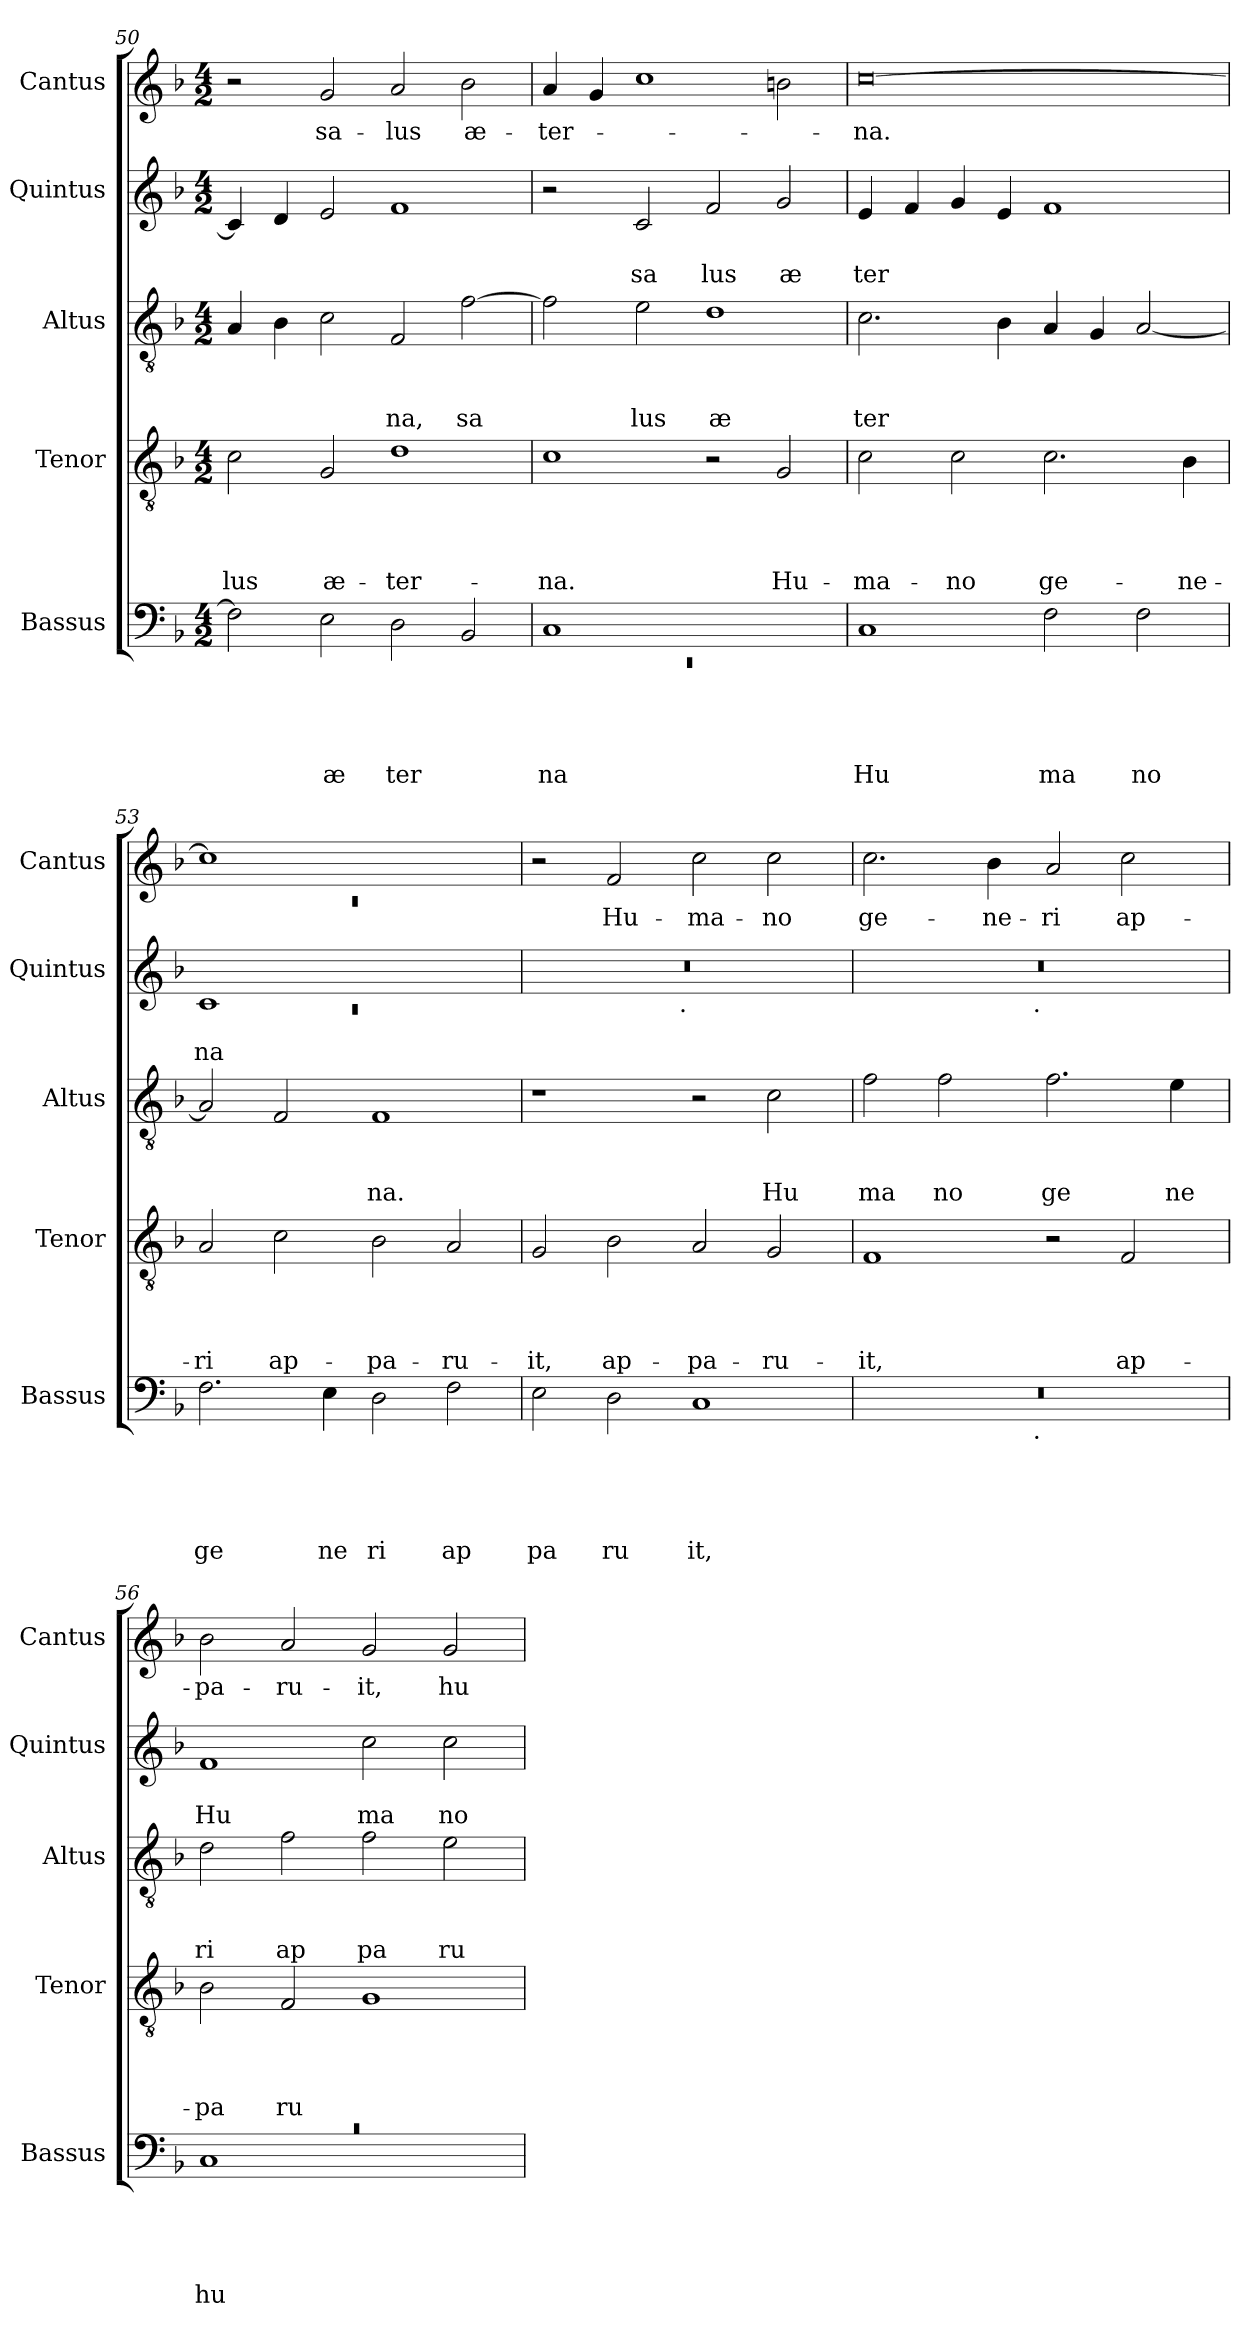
**kern	**text	**text	**text	**text	**text	**kern	**text	**text	**text	**text	**kern	**text	**text	**text	**kern	**text	**text	**kern	**text
*part5	*part5	*part5	*part5	*part5	*part5	*part4	*part4	*part4	*part4	*part4	*part3	*part3	*part3	*part3	*part2	*part2	*part2	*part1	*part1
*staff5	*staff5	*staff5	*staff5	*staff5	*staff5	*staff4	*staff4	*staff4	*staff4	*staff4	*staff3	*staff3	*staff3	*staff3	*staff2	*staff2	*staff2	*staff1	*staff1
*I"Bassus	*	*	*	*	*	*I"Tenor	*	*	*	*	*I"Altus	*	*	*	*I"Quintus	*	*	*I"Cantus	*
*I'Bassus	*	*	*	*	*	*I'Tenor	*	*	*	*	*I'Altus	*	*	*	*I'Quintus	*	*	*I'Cantus	*
*clefF4	*	*	*	*	*	*clefGv2	*	*	*	*	*clefGv2	*	*	*	*clefG2	*	*	*clefG2	*
*k[b-]	*	*	*	*	*	*k[b-]	*	*	*	*	*k[b-]	*	*	*	*k[b-]	*	*	*k[b-]	*
*F:	*	*	*	*	*	*F:	*	*	*	*	*F:	*	*	*	*F:	*	*	*F:	*
*M4/2	*	*	*	*	*	*M4/2	*	*	*	*	*M4/2	*	*	*	*M4/2	*	*	*M4/2	*
=50	=50	=50	=50	=50	=50	=50	=50	=50	=50	=50	=50	=50	=50	=50	=50	=50	=50	=50	=50
!	!	!	!	!	!	!	!	!	!	!LO:LY:b	!	!	!	!	!	!	!	!	!
2F\]	.	.	.	.	.	2c\	.	.	.	-lus	4A/	.	.	.	4c/]	.	.	2r	.
.	.	.	.	.	.	.	.	.	.	.	4B-\	.	.	.	4d/	.	.	.	.
!	!	!	!	!	!LO:LY:b	!	!	!	!	!LO:LY:b	!	!	!	!	!	!	!	!	!LO:LY:b
2E\	.	.	.	.	æ	2G/	.	.	.	æ-	2c\	.	.	.	2e/	.	.	2g/	sa-
!	!	!	!	!	!LO:LY:b	!	!	!	!	!LO:LY:b	!	!	!	!LO:LY:b	!	!	!	!	!LO:LY:b
2D\	.	.	.	.	ter	1d	.	.	.	-ter-	2F/	.	.	na,	1f	.	.	2a/	-lus
!	!	!	!	!	!	!	!	!	!	!	!	!	!	!LO:LY:b	!	!	!	!	!LO:LY:b
2BB-/	.	.	.	.	.	.	.	.	.	.	[>2f\	.	.	sa	.	.	.	2b-\	æ-
=51	=51	=51	=51	=51	=51	=51	=51	=51	=51	=51	=51	=51	=51	=51	=51	=51	=51	=51	=51
*^	*	*	*	*	*	*	*	*	*	*	*	*	*	*	*	*	*	*	*
!	!LO:N:vis=1	!	!	!	!	!LO:LY:b	!	!	!	!	!LO:LY:b	!	!	!	!	!	!	!	!	!LO:LY:b
1C	0rEE	.	.	.	.	na	1c	.	.	.	-na.	2f\]	.	.	.	2r	.	.	4a/	-ter-
.	.	.	.	.	.	.	.	.	.	.	.	.	.	.	.	.	.	.	4g/	.
!	!	!	!	!	!	!	!	!	!	!	!	!	!	!	!LO:LY:b	!	!	!LO:LY:b	!	!
.	.	.	.	.	.	.	.	.	.	.	.	2e\	.	.	lus	2c/	.	sa	1cc	.
!	!	!	!	!	!	!	!	!	!	!	!	!	!	!	!LO:LY:b	!	!	!LO:LY:b	!	!
1ryy	.	.	.	.	.	.	2r	.	.	.	.	1d	.	.	æ	2f/	.	lus	.	.
!	!	!	!	!	!	!	!	!	!	!	!LO:LY:b	!	!	!	!	!	!	!LO:LY:b	!	!
.	.	.	.	.	.	.	2G/	.	.	.	Hu-	.	.	.	.	2g/	.	æ	2b\	.
*v	*v	*	*	*	*	*	*	*	*	*	*	*	*	*	*	*	*	*	*	*
=52	=52	=52	=52	=52	=52	=52	=52	=52	=52	=52	=52	=52	=52	=52	=52	=52	=52	=52	=52
!	!	!	!	!	!LO:LY:b	!	!	!	!	!LO:LY:b	!	!	!	!LO:LY:b	!	!	!LO:LY:b	!	!LO:LY:b
1C	.	.	.	.	Hu	2c\	.	.	.	-ma-	2.c\	.	.	ter	4e/	.	ter	[>0cc	-na.
.	.	.	.	.	.	.	.	.	.	.	.	.	.	.	4f/	.	.	.	.
!	!	!	!	!	!	!	!	!	!	!LO:LY:b	!	!	!	!	!	!	!	!	!
.	.	.	.	.	.	2c\	.	.	.	-no	.	.	.	.	4g/	.	.	.	.
.	.	.	.	.	.	.	.	.	.	.	4B-\	.	.	.	4e/	.	.	.	.
!	!	!	!	!	!LO:LY:b	!	!	!	!	!LO:LY:b	!	!	!	!	!	!	!	!	!
2F\	.	.	.	.	ma	2.c\	.	.	.	ge-	4A/	.	.	.	1f	.	.	.	.
.	.	.	.	.	.	.	.	.	.	.	4G/	.	.	.	.	.	.	.	.
!	!	!	!	!	!LO:LY:b	!	!	!	!	!	!	!	!	!	!	!	!	!	!
2F\	.	.	.	.	no	.	.	.	.	.	[<2A/	.	.	.	.	.	.	.	.
!	!	!	!	!	!	!	!	!	!	!LO:LY:b	!	!	!	!	!	!	!	!	!
.	.	.	.	.	.	4B-\	.	.	.	-ne-	.	.	.	.	.	.	.	.	.
=53	=53	=53	=53	=53	=53	=53	=53	=53	=53	=53	=53	=53	=53	=53	=53	=53	=53	=53	=53
*	*	*	*	*	*	*	*	*	*	*	*	*	*	*	*^	*	*	*^	*
!	!	!	!	!	!LO:LY:b	!	!	!	!	!LO:LY:b	!	!	!	!	!	!LO:N:vis=1	!	!LO:LY:b	!	!LO:N:vis=1	!
2.F\	.	.	.	.	ge	2A/	.	.	.	-ri	2A/]	.	.	.	1c	0rc	.	na	1cc]	0rc	.
!	!	!	!	!	!	!	!	!	!	!LO:LY:b	!	!	!	!	!	!	!	!	!	!	!
.	.	.	.	.	.	2c\	.	.	.	ap-	2F/	.	.	.	.	.	.	.	.	.	.
!	!	!	!	!	!LO:LY:b	!	!	!	!	!	!	!	!	!	!	!	!	!	!	!	!
4E\	.	.	.	.	ne	.	.	.	.	.	.	.	.	.	.	.	.	.	.	.	.
!	!	!	!	!	!LO:LY:b	!	!	!	!	!LO:LY:b	!	!	!	!LO:LY:b	!	!	!	!	!	!	!
2D\	.	.	.	.	ri	2B-\	.	.	.	-pa-	1F	.	.	na.	1ryy	.	.	.	1ryy	.	.
!	!	!	!	!	!LO:LY:b	!	!	!	!	!LO:LY:b	!	!	!	!	!	!	!	!	!	!	!
2F\	.	.	.	.	ap	2A/	.	.	.	-ru-	.	.	.	.	.	.	.	.	.	.	.
*	*	*	*	*	*	*	*	*	*	*	*	*	*	*	*	*	*	*	*v	*v	*
=54	=54	=54	=54	=54	=54	=54	=54	=54	=54	=54	=54	=54	=54	=54	=54	=54	=54	=54	=54	=54
!	!	!	!	!	!LO:LY:b	!	!	!	!	!LO:LY:b	!	!	!	!	!	!	!	!	!	!
2E\	.	.	.	.	pa	2G/	.	.	.	-it,	1r	.	.	.	0r	2ryy	.	.	2r	.
!	!	!	!	!	!LO:LY:b	!	!	!	!	!LO:LY:b	!	!	!	!	!	!	!	!	!	!LO:LY:b
2D\	.	.	.	.	ru	2B-\	.	.	.	ap-	.	.	.	.	.	4...ryy	.	.	2f/	Hu-
!	!	!	!	!	!	!	!	!	!	!	!	!	!	!	!	!LO:TX:b:t=.	!	!	!	!
.	.	.	.	.	.	.	.	.	.	.	.	.	.	.	.	1ryy	.	.	.	.
!	!	!	!	!	!LO:LY:b	!	!	!	!	!LO:LY:b	!	!	!	!	!	!	!	!	!	!LO:LY:b
1C	.	.	.	.	it,	2A/	.	.	.	-pa-	2r	.	.	.	.	.	.	.	2cc\	-ma-
!	!	!	!	!	!	!	!	!	!	!LO:LY:b	!	!	!	!LO:LY:b	!	!	!	!	!	!LO:LY:b
.	.	.	.	.	.	2G/	.	.	.	-ru-	2c\	.	.	Hu	.	.	.	.	2cc\	-no
.	.	.	.	.	.	.	.	.	.	.	.	.	.	.	.	32ryy	.	.	.	.
=55	=55	=55	=55	=55	=55	=55	=55	=55	=55	=55	=55	=55	=55	=55	=55	=55	=55	=55	=55	=55
!	!	!	!	!	!	!	!	!	!	!LO:LY:b	!	!	!	!LO:LY:b	!	!	!	!	!	!LO:LY:b
*^	*	*	*	*	*	*	*	*	*	*	*	*	*	*	*	*	*	*	*	*
0r	2ryy	.	.	.	.	.	1F	.	.	.	-it,	2f\	.	.	ma	0r	2ryy	.	.	2.cc\	ge-
!	!	!	!	!	!	!	!	!	!	!	!	!	!	!	!LO:LY:b	!	!	!	!	!	!
.	4...ryy	.	.	.	.	.	.	.	.	.	.	2f\	.	.	no	.	4...ryy	.	.	.	.
!	!	!	!	!	!	!	!	!	!	!	!	!	!	!	!	!	!	!	!	!	!LO:LY:b
.	.	.	.	.	.	.	.	.	.	.	.	.	.	.	.	.	.	.	.	4b-\	-ne-
!	!	!	!	!	!	!	!	!	!	!	!	!	!	!	!	!	!LO:TX:b:t=.	!	!	!	!
!	!LO:TX:b:t=.	!	!	!	!	!	!	!	!	!	!	!	!	!	!	!	!	!	!	!	!
.	1ryy	.	.	.	.	.	.	.	.	.	.	.	.	.	.	.	1ryy	.	.	.	.
!	!	!	!	!	!	!	!	!	!	!	!	!	!	!	!LO:LY:b	!	!	!	!	!	!LO:LY:b
.	.	.	.	.	.	.	2r	.	.	.	.	2.f\	.	.	ge	.	.	.	.	2a/	-ri
!	!	!	!	!	!	!	!	!	!	!	!LO:LY:b	!	!	!	!	!	!	!	!	!	!LO:LY:b
.	.	.	.	.	.	.	2F/	.	.	.	ap-	.	.	.	.	.	.	.	.	2cc\	ap-
!	!	!	!	!	!	!	!	!	!	!	!	!	!	!	!LO:LY:b	!	!	!	!	!	!
.	.	.	.	.	.	.	.	.	.	.	.	4e\	.	.	ne	.	.	.	.	.	.
.	32ryy	.	.	.	.	.	.	.	.	.	.	.	.	.	.	.	32ryy	.	.	.	.
!!LO:LB:g=z
=56	=56	=56	=56	=56	=56	=56	=56	=56	=56	=56	=56	=56	=56	=56	=56	=56	=56	=56	=56	=56	=56
!LO:N:vis=1	!	!	!	!	!	!LO:LY:b	!	!	!	!	!LO:LY:b	!	!	!	!LO:LY:b	!	!	!	!LO:LY:b	!	!LO:LY:b
*	*	*	*	*	*	*	*	*	*	*	*	*	*	*	*	*v	*v	*	*	*	*
0rc	1C	.	.	.	.	hu	2B-\	.	.	.	-pa	2d\	.	.	ri	1f	.	Hu	2b-\	-pa-
!	!	!	!	!	!	!	!	!	!	!	!LO:LY:b	!	!	!	!LO:LY:b	!	!	!	!	!LO:LY:b
.	.	.	.	.	.	.	2F/	.	.	.	ru	2f\	.	.	ap	.	.	.	2a/	-ru-
!	!	!	!	!	!	!	!	!	!	!	!	!	!	!	!LO:LY:b	!	!	!LO:LY:b	!	!LO:LY:b
.	1ryy	.	.	.	.	.	1G	.	.	.	.	2f\	.	.	pa	2cc\	.	ma	2g/	-it,
!	!	!	!	!	!	!	!	!	!	!	!	!	!	!	!LO:LY:b	!	!	!LO:LY:b	!	!LO:LY:b
.	.	.	.	.	.	.	.	.	.	.	.	2e\	.	.	ru	2cc\	.	no	2g/	hu-
*v	*v	*	*	*	*	*	*	*	*	*	*	*	*	*	*	*	*	*	*	*
=	=	=	=	=	=	=	=	=	=	=	=	=	=	=	=	=	=	=	=
*-	*-	*-	*-	*-	*-	*-	*-	*-	*-	*-	*-	*-	*-	*-	*-	*-	*-	*-	*-
